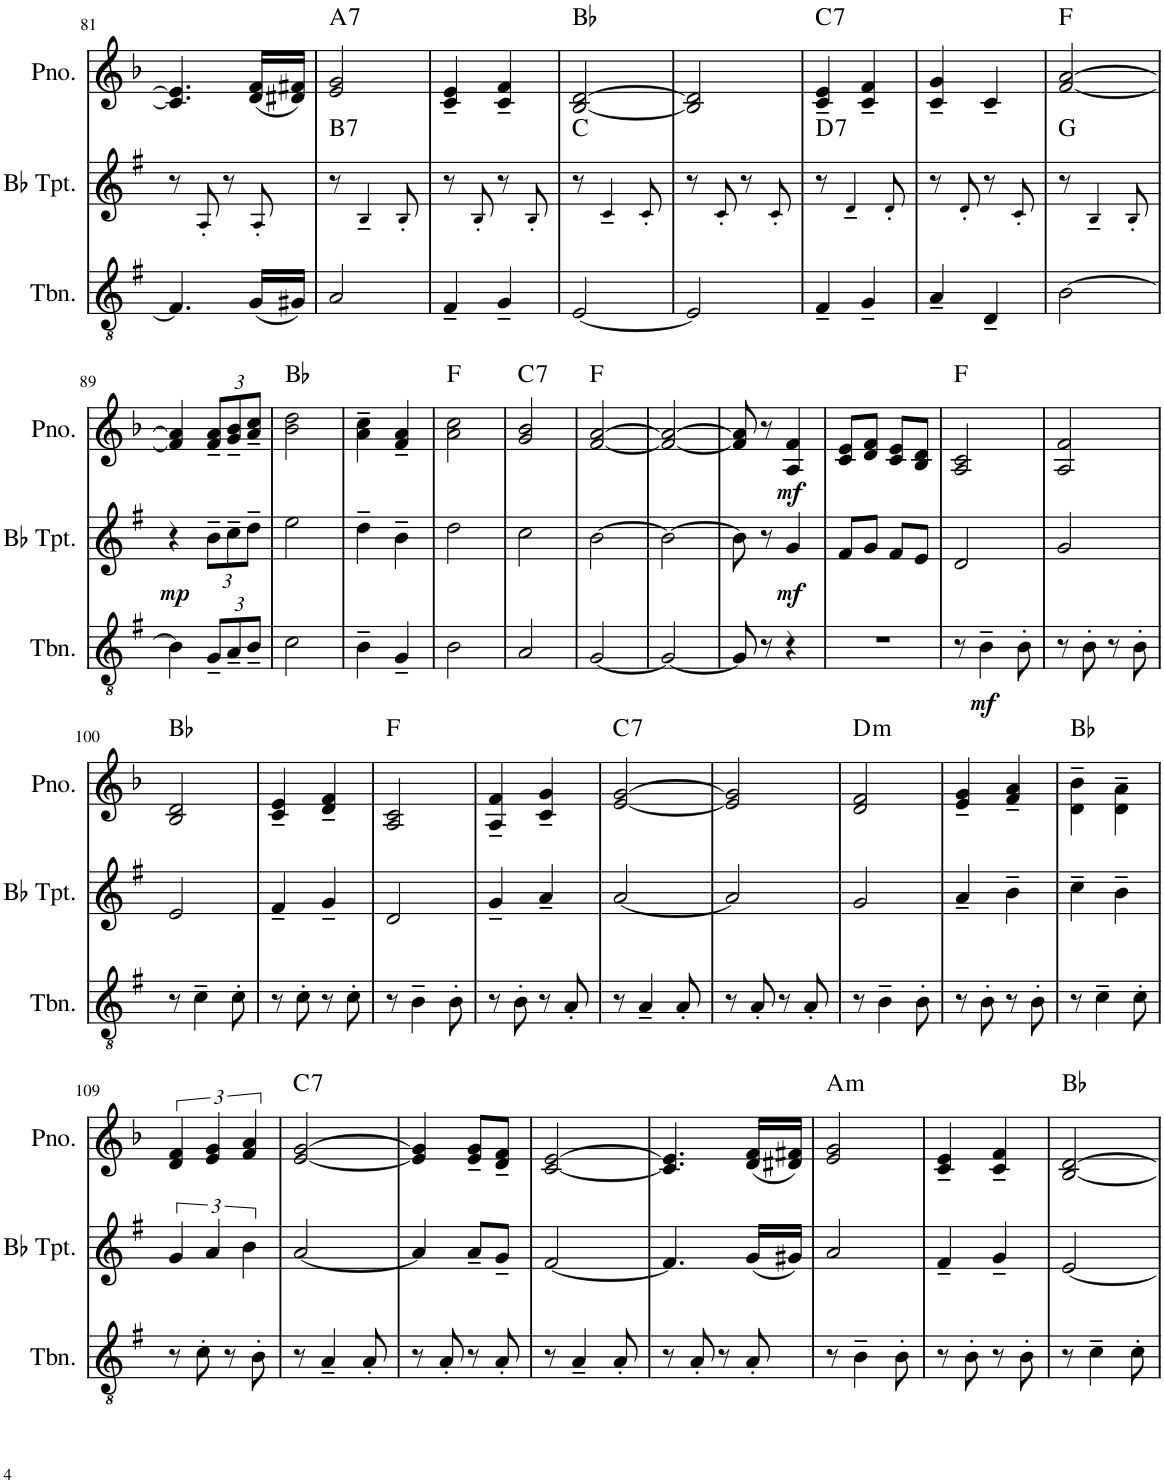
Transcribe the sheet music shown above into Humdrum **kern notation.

**kern	**dynam	**kern	**dynam	**harte	**kern	**dynam	**harte
*part3	*part3	*part2	*part2	*part2	*part1	*part1	*part1
*staff3	*staff3	*staff2	*staff2	*	*staff1	*staff1	*
*I"Trombone	*	*I"Bb Trumpet	*	*	*I"Piano	*	*
*I'Tbn.	*	*I'Bb Tpt.	*	*	*I'Pno.	*	*
!!LO:PB:g=z
*clefGv2	*	*clefG2	*	*	*clefG2	*	*
*Trd1c2	*	*Trd1c2	*	*	*	*	*
*k[f#]	*	*k[f#]	*	*	*k[b-]	*	*
*M2/4	*	*M2/4	*	*	*M2/4	*	*
=81	=81	=81	=81	=81	=81	=81	=81
4.F#/]	.	8r	.	.	4.c/] 4.e/]	.	.
.	.	8A'!/	.	.	.	.	.
.	.	8r	.	.	.	.	.
(16G/LL	.	8A'!/	.	.	(16d/ 16f/LL	.	.
16G#X/JJ)	.	.	.	.	16d#X/ 16f#X/JJ)	.	.
=82	=82	=82	=82	=82	=82	=82	=82
!	!	!	!	!LO:H:kt=7	!	!	!LO:H:kt=7
2A/	.	8r	.	B:7	2e/ 2g/	.	A:7
.	.	4B~!/	.	.	.	.	.
.	.	8B'!/	.	.	.	.	.
=83	=83	=83	=83	=83	=83	=83	=83
4F#~/	.	8r	.	.	4c/~ 4e/~	.	.
.	.	8B'!/	.	.	.	.	.
4G~/	.	8r	.	.	4c/~ 4f/~	.	.
.	.	8B'!/	.	.	.	.	.
=84	=84	=84	=84	=84	=84	=84	=84
[2E/	.	8r	.	C:maj	[2B-/ [2d/	.	Bb:maj
.	.	4c~!/	.	.	.	.	.
.	.	8c'!/	.	.	.	.	.
=85	=85	=85	=85	=85	=85	=85	=85
2E/]	.	8r	.	.	2B-/] 2d/]	.	.
.	.	8c'!/	.	.	.	.	.
.	.	8r	.	.	.	.	.
.	.	8c'!/	.	.	.	.	.
=86	=86	=86	=86	=86	=86	=86	=86
!	!	!	!	!LO:H:kt=7	!	!	!LO:H:kt=7
4F#~/	.	8r	.	D:7	4c/~ 4e/~	.	C:7
.	.	4d~!/	.	.	.	.	.
4G~/	.	.	.	.	4c/~ 4f/~	.	.
.	.	8d'!/	.	.	.	.	.
=87	=87	=87	=87	=87	=87	=87	=87
4A~/	.	8r	.	.	4c/~ 4g/~	.	.
.	.	8d'!/	.	.	.	.	.
4D~/	.	8r	.	.	4c~/	.	.
.	.	8c'!/	.	.	.	.	.
=88	=88	=88	=88	=88	=88	=88	=88
[2B\	.	8r	.	G:maj	[2f/ [2a/	.	F:maj
.	.	4B~!/	.	.	.	.	.
.	.	8B'!/	.	.	.	.	.
!!LO:LB:g=z
=89	=89	=89	=89	=89	=89	=89	=89
!	!	!	!LO:DY:b	!	!	!	!
4B\]	.	4r	mp	.	4f/] 4a/]	.	.
*Xbrackettup	*	*Xbrackettup	*	*	*Xbrackettup	*	*
12G~/L	.	12b~\L	.	.	12f/~ 12a/~L	.	.
12A~/	.	12cc~\	.	.	12g/~ 12b-/~	.	.
12B~/J	.	12dd~\J	.	.	12a/~ 12cc/~J	.	.
=90	=90	=90	=90	=90	=90	=90	=90
2c\	.	2ee\	.	.	2b-\ 2dd\	.	Bb:maj
=91	=91	=91	=91	=91	=91	=91	=91
4B~\	.	4dd~\	.	.	4a\~ 4cc\~	.	.
4G~/	.	4b~\	.	.	4f/~ 4a/~	.	.
=92	=92	=92	=92	=92	=92	=92	=92
2B\	.	2dd\	.	.	2a\ 2cc\	.	F:maj
=93	=93	=93	=93	=93	=93	=93	=93
!	!	!	!	!	!	!	!LO:H:kt=7
2A/	.	2cc\	.	.	2g/ 2b-/	.	C:7
=94	=94	=94	=94	=94	=94	=94	=94
[2G/	.	[2b\	.	.	[2f/ [2a/	.	F:maj
=95	=95	=95	=95	=95	=95	=95	=95
2G/_	.	2b\_	.	.	2f/_ 2a/_	.	.
=96	=96	=96	=96	=96	=96	=96	=96
8G/]	.	8b\]	.	.	8f/] 8a/]	.	.
8r	.	8r	.	.	8r	.	.
!	!	!	!LO:DY:b	!	!	!LO:DY:b	!
4r	.	4g/	mf	.	4A/ 4f/	mf	.
=97	=97	=97	=97	=97	=97	=97	=97
2r	.	8f#/L	.	.	8c/ 8e/L	.	.
.	.	8g/J	.	.	8d/ 8f/J	.	.
.	.	8f#/L	.	.	8c/ 8e/L	.	.
.	.	8e/J	.	.	8B-/ 8d/J	.	.
=98	=98	=98	=98	=98	=98	=98	=98
8r	.	2d/	.	.	2A/ 2c/	.	F:maj
!	!LO:DY:b	!	!	!	!	!	!
4B~\	mf	.	.	.	.	.	.
8B'\	.	.	.	.	.	.	.
=99	=99	=99	=99	=99	=99	=99	=99
8r	.	2g/	.	.	2A/ 2f/	.	.
8B'\	.	.	.	.	.	.	.
8r	.	.	.	.	.	.	.
8B'\	.	.	.	.	.	.	.
!!LO:LB:g=z
=100	=100	=100	=100	=100	=100	=100	=100
8r	.	2e/	.	.	2B-/ 2d/	.	Bb:maj
4c~\	.	.	.	.	.	.	.
8c'\	.	.	.	.	.	.	.
=101	=101	=101	=101	=101	=101	=101	=101
8r	.	4f#~/	.	.	4c/~ 4e/~	.	.
8c'\	.	.	.	.	.	.	.
8r	.	4g~/	.	.	4d/~ 4f/~	.	.
8c'\	.	.	.	.	.	.	.
=102	=102	=102	=102	=102	=102	=102	=102
8r	.	2d/	.	.	2A/ 2c/	.	F:maj
4B~\	.	.	.	.	.	.	.
8B'\	.	.	.	.	.	.	.
=103	=103	=103	=103	=103	=103	=103	=103
8r	.	4g~/	.	.	4A/~ 4f/~	.	.
8B'\	.	.	.	.	.	.	.
8r	.	4a~/	.	.	4c/~ 4g/~	.	.
8A'/	.	.	.	.	.	.	.
=104	=104	=104	=104	=104	=104	=104	=104
!	!	!	!	!	!	!	!LO:H:kt=7
8r	.	[2a/	.	.	[2e/ [2g/	.	C:7
4A~/	.	.	.	.	.	.	.
8A'/	.	.	.	.	.	.	.
=105	=105	=105	=105	=105	=105	=105	=105
8r	.	2a/]	.	.	2e/] 2g/]	.	.
8A'/	.	.	.	.	.	.	.
8r	.	.	.	.	.	.	.
8A'/	.	.	.	.	.	.	.
=106	=106	=106	=106	=106	=106	=106	=106
!	!	!	!	!	!	!	!LO:H:kt=m
8r	.	2g/	.	.	2d/ 2f/	.	D:min
4B~\	.	.	.	.	.	.	.
8B'\	.	.	.	.	.	.	.
=107	=107	=107	=107	=107	=107	=107	=107
8r	.	4a~/	.	.	4e/~ 4g/~	.	.
8B'\	.	.	.	.	.	.	.
8r	.	4b~\	.	.	4f/~ 4a/~	.	.
8B'\	.	.	.	.	.	.	.
=108	=108	=108	=108	=108	=108	=108	=108
8r	.	4cc~\	.	.	4d\~ 4b-\~	.	Bb:maj
4c~\	.	.	.	.	.	.	.
.	.	4b~\	.	.	4d\~ 4a\~	.	.
8c'\	.	.	.	.	.	.	.
!!LO:LB:g=z
=109	=109	=109	=109	=109	=109	=109	=109
*	*	*brackettup	*	*	*brackettup	*	*
8r	.	6g/	.	.	6d/ 6f/	.	.
8c'\	.	.	.	.	.	.	.
.	.	6a/	.	.	6e/ 6g/	.	.
8r	.	.	.	.	.	.	.
.	.	6b\	.	.	6f/ 6a/	.	.
8B'\	.	.	.	.	.	.	.
=110	=110	=110	=110	=110	=110	=110	=110
!	!	!	!	!	!	!	!LO:H:kt=7
8r	.	[2a/	.	.	[2e/ [2g/	.	C:7
4A~/	.	.	.	.	.	.	.
8A'/	.	.	.	.	.	.	.
=111	=111	=111	=111	=111	=111	=111	=111
8r	.	4a/]	.	.	4e/] 4g/]	.	.
8A'/	.	.	.	.	.	.	.
8r	.	8a~/L	.	.	8e/~ 8g/~L	.	.
8A'/	.	8g~/J	.	.	8d/~ 8f/~J	.	.
=112	=112	=112	=112	=112	=112	=112	=112
8r	.	[2f#/	.	.	[2c/ [2e/	.	.
4A~/	.	.	.	.	.	.	.
8A'/	.	.	.	.	.	.	.
=113	=113	=113	=113	=113	=113	=113	=113
8r	.	4.f#/]	.	.	4.c/] 4.e/]	.	.
8A'/	.	.	.	.	.	.	.
8r	.	.	.	.	.	.	.
8A'/	.	(16g/LL	.	.	(16d/ 16f/LL	.	.
.	.	16g#X/JJ)	.	.	16d#X/ 16f#X/JJ)	.	.
=114	=114	=114	=114	=114	=114	=114	=114
!	!	!	!	!	!	!	!LO:H:kt=m
8r	.	2a/	.	.	2e/ 2g/	.	A:min
4B~\	.	.	.	.	.	.	.
8B'\	.	.	.	.	.	.	.
=115	=115	=115	=115	=115	=115	=115	=115
8r	.	4f#~/	.	.	4c/~ 4e/~	.	.
8B'\	.	.	.	.	.	.	.
8r	.	4g~/	.	.	4c/~ 4f/~	.	.
8B'\	.	.	.	.	.	.	.
=116	=116	=116	=116	=116	=116	=116	=116
8r	.	[2e/	.	.	[2B-/ [2d/	.	Bb:maj
4c~\	.	.	.	.	.	.	.
8c'\	.	.	.	.	.	.	.
=	=	=	=	=	=	=	=
*-	*-	*-	*-	*-	*-	*-	*-
